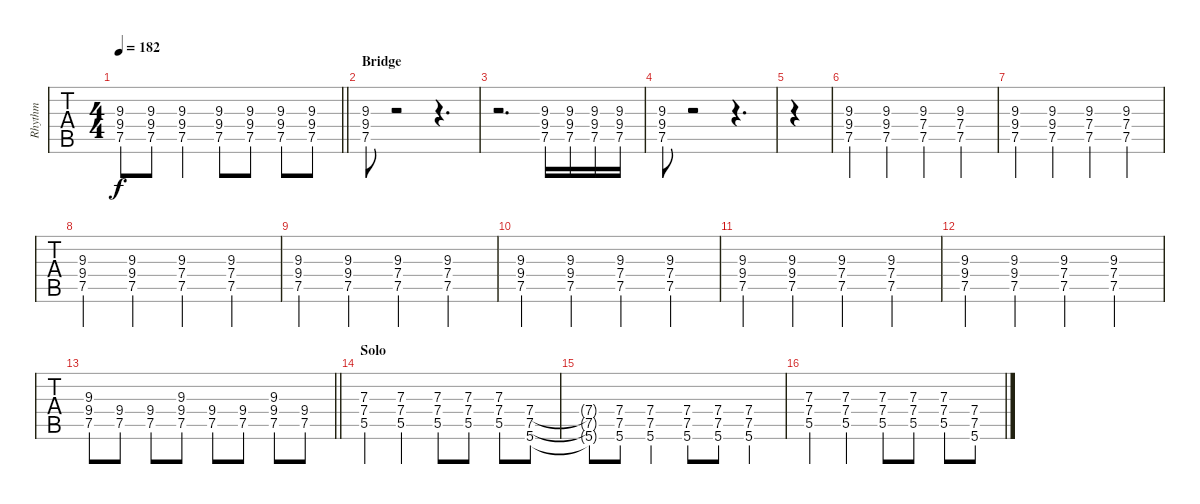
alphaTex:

\track ("Rhythm" "Rhythm") {instrument distortionguitar}
\staff {tabs}
\tuning (E4 B3 G3 D3 A2 E2) {hide}
\ts (4 4)
\tempo 182
\clef g2
\barLineRight lightlight
\ks c
(9.3{t} 9.4{t} 7.5{t}).8{dy f} (9.3 9.4 7.5).8 (9.3 9.4 7.5).4 (9.3 9.4 7.5).8 (9.3 9.4 7.5).8 (9.3 9.4 7.5).8 (9.3 9.4 7.5).8 |
\section ("" "Bridge")
(9.3 9.4 7.5).8 r.2 r.4{d} |
r.2{d} (9.3 9.4 7.5).16 (9.3 9.4 7.5).16 (9.3 9.4 7.5).16 (9.3 9.4 7.5).16 |
(9.3 9.4 7.5).8 r.2 r.4{d} |
|
(9.3 9.4 7.5).4 (9.3 9.4 7.5).4 (9.3 7.4 7.5).4 (9.3 7.4 7.5).4 |
(9.3 9.4 7.5).4 (9.3 9.4 7.5).4 (9.3 7.4 7.5).4 (9.3 7.4 7.5).4 |
(9.3 9.4 7.5).4 (9.3 9.4 7.5).4 (9.3 7.4 7.5).4 (9.3 7.4 7.5).4 |
(9.3 9.4 7.5).4 (9.3 9.4 7.5).4 (9.3 7.4 7.5).4 (9.3 7.4 7.5).4 |
(9.3 9.4 7.5).4 (9.3 9.4 7.5).4 (9.3 7.4 7.5).4 (9.3 7.4 7.5).4 |
(9.3 9.4 7.5).4 (9.3 9.4 7.5).4 (9.3 7.4 7.5).4 (9.3 7.4 7.5).4 |
(9.3 9.4 7.5).4 (9.3 9.4 7.5).4 (9.3 7.4 7.5).4 (9.3 7.4 7.5).4 |
\barLineRight lightlight
(9.3 9.4 7.5).8 (9.4 7.5).8 (9.4 7.5).8 (9.3 9.4 7.5).8 (9.4 7.5).8 (9.4 7.5).8 (9.3 9.4 7.5).8 (9.4 7.5).8 |
\section ("" "Solo")
(7.3 7.4 5.5).4 (7.3 7.4 5.5).4 (7.3 7.4 5.5).8 (7.3 7.4 5.5).8 (7.3 7.4 5.5).8 (7.4 7.5 5.6).8 |
(7.4{t} 7.5{t} 5.6{t}).8 (7.4 7.5 5.6).8 (7.4 7.5 5.6).4 (7.4 7.5 5.6).8 (7.4 7.5 5.6).8 (7.4 7.5 5.6).4 |
(7.3 7.4 5.5).4 (7.3 7.4 5.5).4 (7.3 7.4 5.5).8 (7.3 7.4 5.5).8 (7.3 7.4 5.5).8 (7.4 7.5 5.6).8
